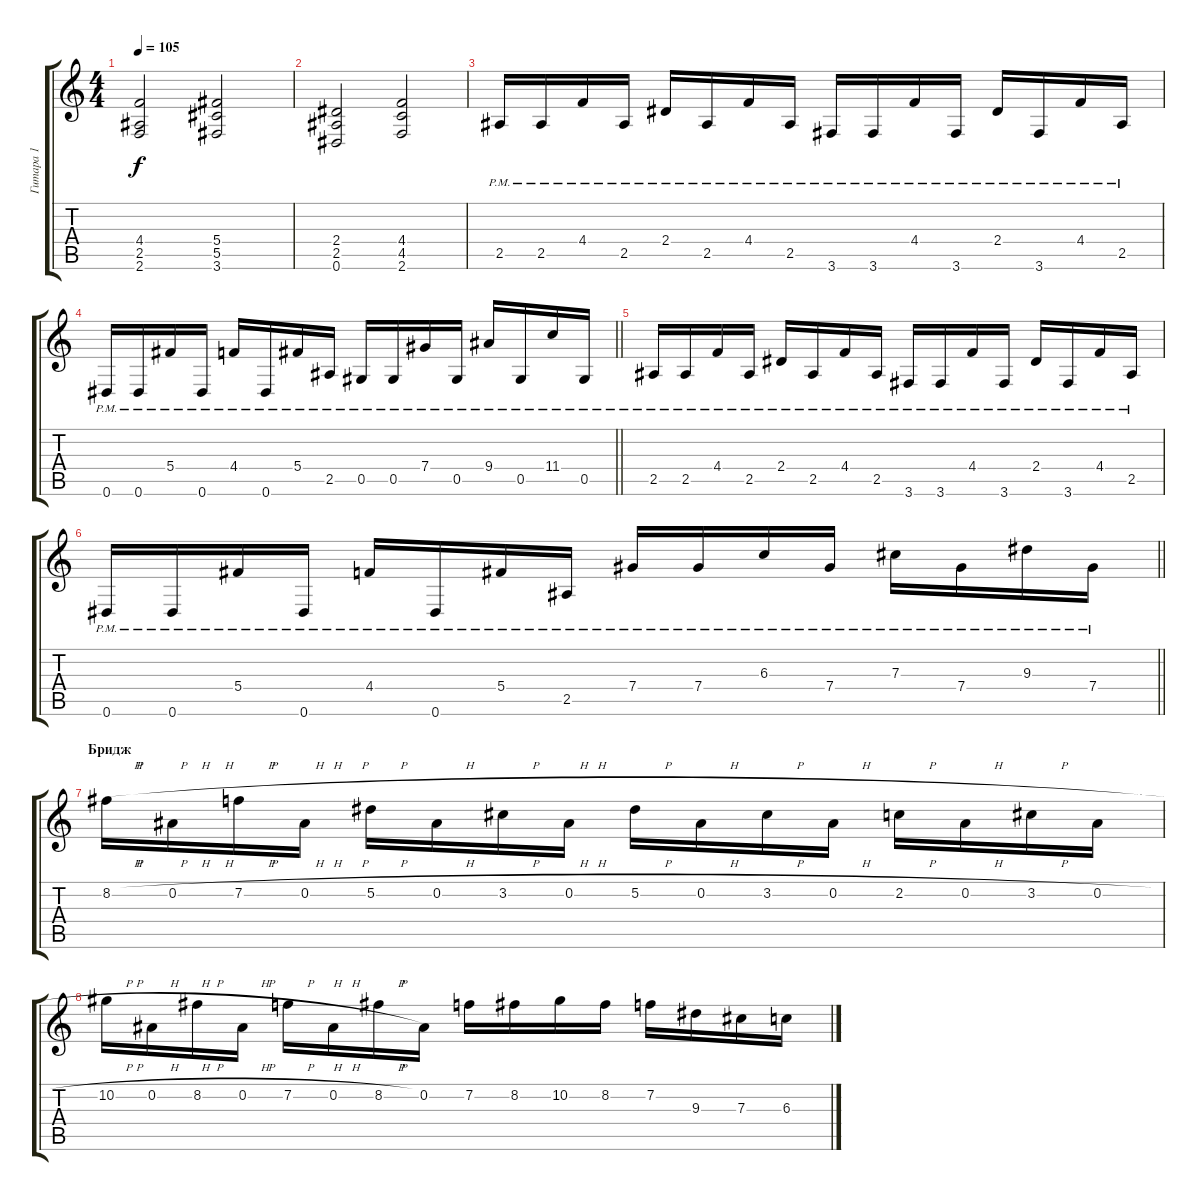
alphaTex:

\track ("Гитара 1" "Гитара 1") {instrument distortionguitar}
\staff {score tabs}
\tuning (Eb4 Bb3 Gb3 Db3 Ab2 Eb2) {hide}
\ts (4 4)
\tempo 105
\clef g2
\ks c
(4.4 2.5 2.6).2{dy f} (5.4 5.5 3.6).2 |
(2.4 2.5 0.6).2 (4.4 4.5 2.6).2 |
2.5{pm}.16 2.5{pm}.16 4.4{pm}.16 2.5{pm}.16 2.4{pm}.16 2.5{pm}.16 4.4{pm}.16 2.5{pm}.16 3.6{pm}.16 3.6{pm}.16 4.4{pm}.16 3.6{pm}.16 2.4{pm}.16 3.6{pm}.16 4.4{pm}.16 2.5{pm}.16 |
\barLineRight lightlight
0.6{pm}.16 0.6{pm}.16 5.4{pm}.16 0.6{pm}.16 4.4{pm}.16 0.6{pm}.16 5.4{pm}.16 2.5{pm}.16 0.5{pm}.16 0.5{pm}.16 7.4{pm}.16 0.5{pm}.16 9.4{pm}.16 0.5{pm}.16 11.4{pm}.16 0.5{pm}.16 |
2.5{pm}.16 2.5{pm}.16 4.4{pm}.16 2.5{pm}.16 2.4{pm}.16 2.5{pm}.16 4.4{pm}.16 2.5{pm}.16 3.6{pm}.16 3.6{pm}.16 4.4{pm}.16 3.6{pm}.16 2.4{pm}.16 3.6{pm}.16 4.4{pm}.16 2.5{pm}.16 |
\barLineRight lightlight
0.6{pm}.16 0.6{pm}.16 5.4{pm}.16 0.6{pm}.16 4.4{pm}.16 0.6{pm}.16 5.4{pm}.16 2.5{pm}.16 7.4{pm}.16 7.4{pm}.16 6.3{pm}.16 7.4{pm}.16 7.3{pm}.16 7.4{pm}.16 9.3{pm}.16 7.4{pm}.16 |
\section ("" "Бридж")
8.2{h}.16 0.2{h}.16 7.2{h}.16 0.2{h}.16 5.2{h}.16 0.2{h}.16 3.2{h}.16 0.2{h}.16 5.2{h}.16 0.2{h}.16 3.2{h}.16 0.2{h}.16 2.2{h}.16 0.2{h}.16 3.2{h}.16 0.2{h}.16 |
10.2{h}.16 0.2{h}.16 8.2{h}.16 0.2{h}.16 7.2{h}.16 0.2{h}.16 8.2{h}.16 0.2.16 7.2.16 8.2.16 10.2.16 8.2.16 7.2.16 9.3.16 7.3.16 6.3.16
